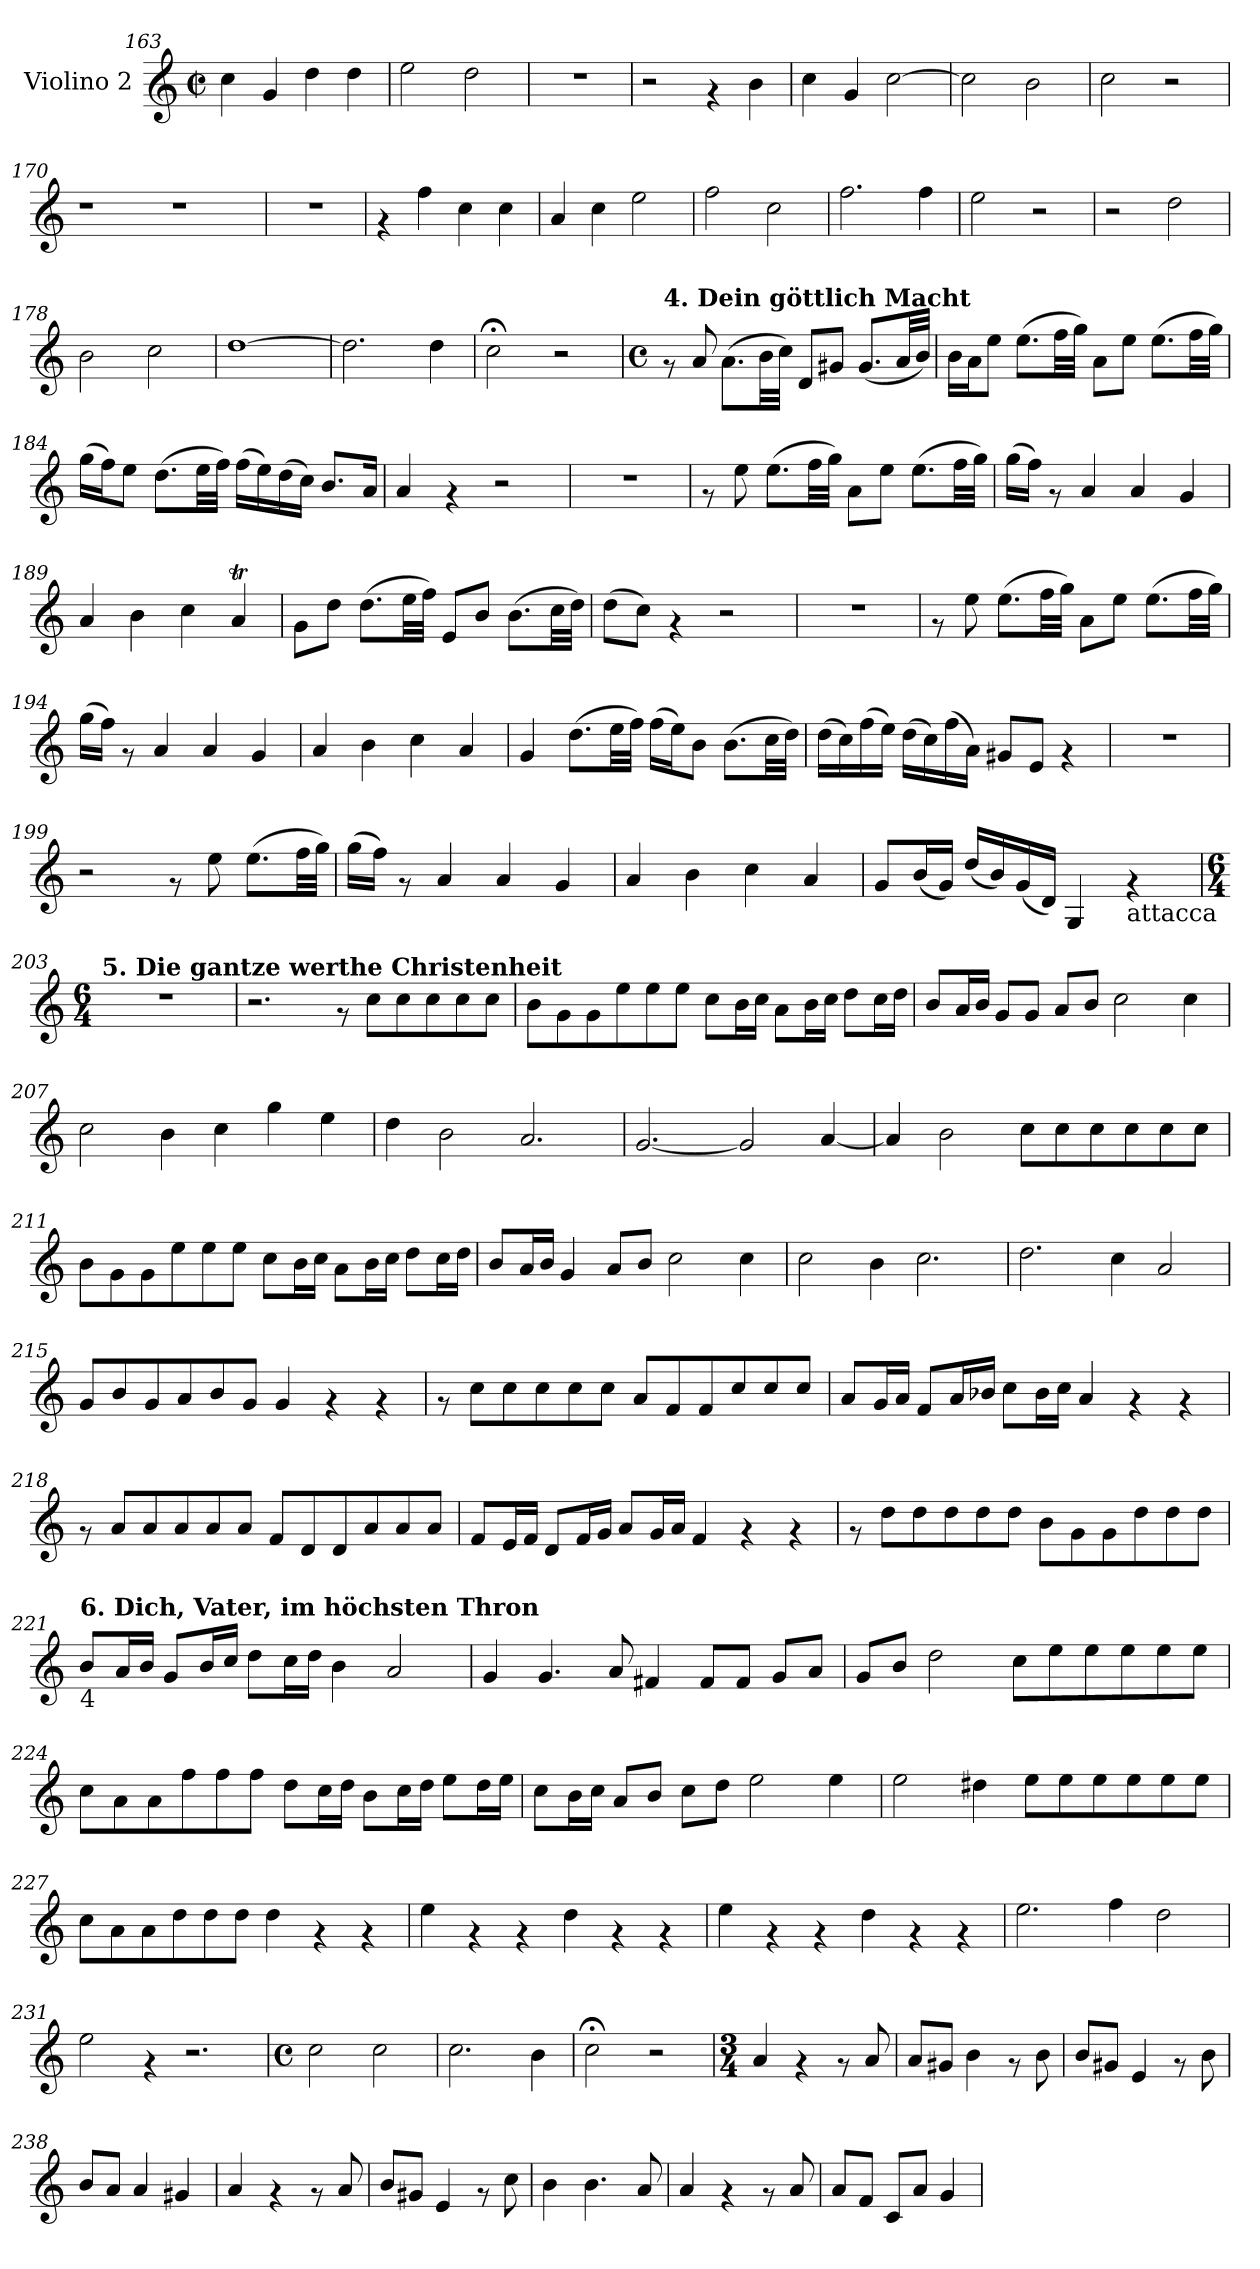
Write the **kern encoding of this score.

**kern
*part1
*staff1
*I"Violino 2
*I'Violino 2
*clefG2
*k[]
*C:
*M2/2
*met(c|)
=163
4cc\
4g/
4dd\
4dd\
=164
2ee\
2dd\
!!LO:LB:g=z
=165
1r
=166
2r
4rf
4b\
=167
4cc\
4g/
[>2cc\
=168
2cc\]
2b\
=169
2cc\
2r
=170
1r
1r
=171
1r
=172
4rf
4ff\
4cc\
4cc\
=173
4a/
4cc\
2ee\
=174
2ff\
2cc\
=175
2.ff\
4ff\
=176
2ee\
2r
=177
2r
2dd\
=178
2b\
2cc\
=179
[>1dd
=180
2.dd\]
4dd\
=181
2cc;<\
2r
!!LO:LB:g=z
=182
*M4/4
*met(c)
!LO:TX:a:B:t=4. Dein göttlich Macht
8rf
8a/
(>8.a\L
32b\LL
32cc\JJJ)
8d/L
8g#X/J
(<8.g#/L
32a/LL
32b/JJJ)
=183
16b\LL
16a\J
8ee\J
(>8.ee\L
32ff\LL
32gg\JJJ)
8a\L
8ee\J
(>8.ee\L
32ff\LL
32gg\JJJ)
!!LO:LB:g=z
=184
(>16gg\LL
16ff\J)
8ee\J
(>8.dd\L
32ee\LL
32ff\JJJ)
(>16ff\LL
16ee\)
(>16dd\
16cc\JJ)
8.b/L
16a/Jk
=185
4a/
4rf
2r
=186
1r
=187
8rf
8ee\
(>8.ee\L
32ff\LL
32gg\JJJ)
8a\L
8ee\J
(>8.ee\L
32ff\LL
32gg\JJJ)
!!LO:LB:g=z
=188
(>16gg\LL
16ff\JJ)
8rf
4a/
4a/
4g/
=189
4a/
4b\
4cc\
4aT/
=190
8g\L
8dd\J
(>8.dd\L
32ee\LL
32ff\JJJ)
8e/L
8b/J
(>8.b\L
32cc\LL
32dd\JJJ)
=191
(>8dd\L
8cc\J)
4rf
2r
!!LO:LB:g=z
=192
1r
=193
8rf
8ee\
(>8.ee\L
32ff\LL
32gg\JJJ)
8a\L
8ee\J
(>8.ee\L
32ff\LL
32gg\JJJ)
=194
(>16gg\LL
16ff\JJ)
8rf
4a/
4a/
4g/
=195
4a/
4b\
4cc\
4a/
!!LO:LB:g=z
=196
4g/
(>8.dd\L
32ee\LL
32ff\JJJ)
(>16ff\LL
16ee\J)
8b\J
(>8.b\L
32cc\LL
32dd\JJJ)
=197
(>16dd\LL
16cc\)
(>16ff\
16ee\JJ)
(>16dd\LL
16cc\)
(>16ff\
16a\JJ)
8g#X/L
8e/J
4rf
=198
1r
!!LO:LB:g=z
=199
2r
8rf
8ee\
(>8.ee\L
32ff\LL
32gg\JJJ)
=200
(>16gg\LL
16ff\JJ)
8rf
4a/
4a/
4g/
=201
4a/
4b\
4cc\
4a/
=202
8g/L
(<16b/L
16g/JJ)
(<16dd/LL
16b/)
(<16g/
16d/JJ)
4G/
!LO:TX:b:t=attacca
4rf
!!LO:LB:g=z
=203
*M6/4
!LO:TX:a:B:t=5. Die gantze werthe Christenheit
1.r
=204
2.r
8rf
8cc\L
8cc\
8cc\
8cc\
8cc\J
=205
8b\L
8g\
8g\
8ee\
8ee\
8ee\J
8cc\L
16b\L
16cc\JJ
8a\L
16b\L
16cc\JJ
8dd\L
16cc\L
16dd\JJ
=206
8b/L
16a/L
16b/JJ
8g/L
8g/J
8a/L
8b/J
2cc\
4cc\
!!LO:LB:g=z
=207
2cc\
4b\
4cc\
4gg\
4ee\
=208
4dd\
2b\
2.a/
=209
[<2.g/
2g/]
[<4a/
=210
4a/]
2b\
8cc\L
8cc\
8cc\
8cc\
8cc\
8cc\J
=211
8b\L
8g\
8g\
8ee\
8ee\
8ee\J
8cc\L
16b\L
16cc\JJ
8a\L
16b\L
16cc\JJ
8dd\L
16cc\L
16dd\JJ
!!LO:LB:g=z
=212
8b/L
16a/L
16b/JJ
4g/
8a/L
8b/J
2cc\
4cc\
=213
2cc\
4b\
2.cc\
=214
2.dd\
4cc\
2a/
=215
8g/L
8b/
8g/
8a/
8b/
8g/J
4g/
4rf
4rf
=216
8rf
8cc\L
8cc\
8cc\
8cc\
8cc\J
8a/L
8f/
8f/
8cc/
8cc/
8cc/J
!!LO:LB:g=z
=217
8a/L
16g/L
16a/JJ
8f/L
16a/L
16b-X/JJ
8cc\L
16b-\L
16cc\JJ
4a/
4rf
4rf
=218
8rf
8a/L
8a/
8a/
8a/
8a/J
8f/L
8d/
8d/
8a/
8a/
8a/J
=219
8f/L
16e/L
16f/JJ
8d/L
16f/L
16g/JJ
8a/L
16g/L
16a/JJ
4f/
4rf
4rf
=220
8rf
8dd\L
8dd\
8dd\
8dd\
8dd\J
8b\L
8g\
8g\
8dd\
8dd\
8dd\J
!!LO:PB:g=z
=221
!LO:TX:b:t=4
!LO:TX:B:t=6. Dich, Vater, im höchsten Thron
8b/L
16a/L
16b/JJ
8g/L
16b/L
16cc/JJ
8dd\L
16cc\L
16dd\JJ
4b\
2a/
=222
4g/
4.g/
8a/
4f#X/
8f#/L
8f#/J
8g/L
8a/J
=223
8g/L
8b/J
2dd\
8cc\L
8ee\
8ee\
8ee\
8ee\
8ee\J
=224
8cc\L
8a\
8a\
8ff\
8ff\
8ff\J
8dd\L
16cc\L
16dd\JJ
8b\L
16cc\L
16dd\JJ
8ee\L
16dd\L
16ee\JJ
!!LO:LB:g=z
=225
8cc\L
16b\L
16cc\JJ
8a/L
8b/J
8cc\L
8dd\J
2ee\
4ee\
=226
2ee\
4dd#X\
8ee\L
8ee\
8ee\
8ee\
8ee\
8ee\J
=227
8cc\L
8a\
8a\
8dd\
8dd\
8dd\J
4dd\
4rf
4rf
=228
4ee\
4rf
4rf
4dd\
4rf
4rf
!!LO:LB:g=z
=229
4ee\
4rf
4rf
4dd\
4rf
4rf
=230
2.ee\
4ff\
2dd\
=231
2ee\
4rf
2.r
=232
*M4/4
*met(c)
2cc\
2cc\
=233
2.cc\
4b\
=234
2cc;<\
2r
!!LO:LB:g=z
=235
*M3/4
4a/
4rf
8rf
8a/
=236
8a/L
8g#X/J
4b\
8rf
8b\
=237
8b/L
8g#X/J
4e/
8rf
8b\
=238
8b/L
8a/J
4a/
4g#X/
=239
4a/
4rf
8rf
8a/
=240
8b/L
8g#X/J
4e/
8rf
8cc\
=241
4b\
4.b\
8a/
!!LO:LB:g=z
=242
4a/
4rf
8rf
8a/
=243
8a/L
8f/J
8c/L
8a/J
4g/
=
*-
